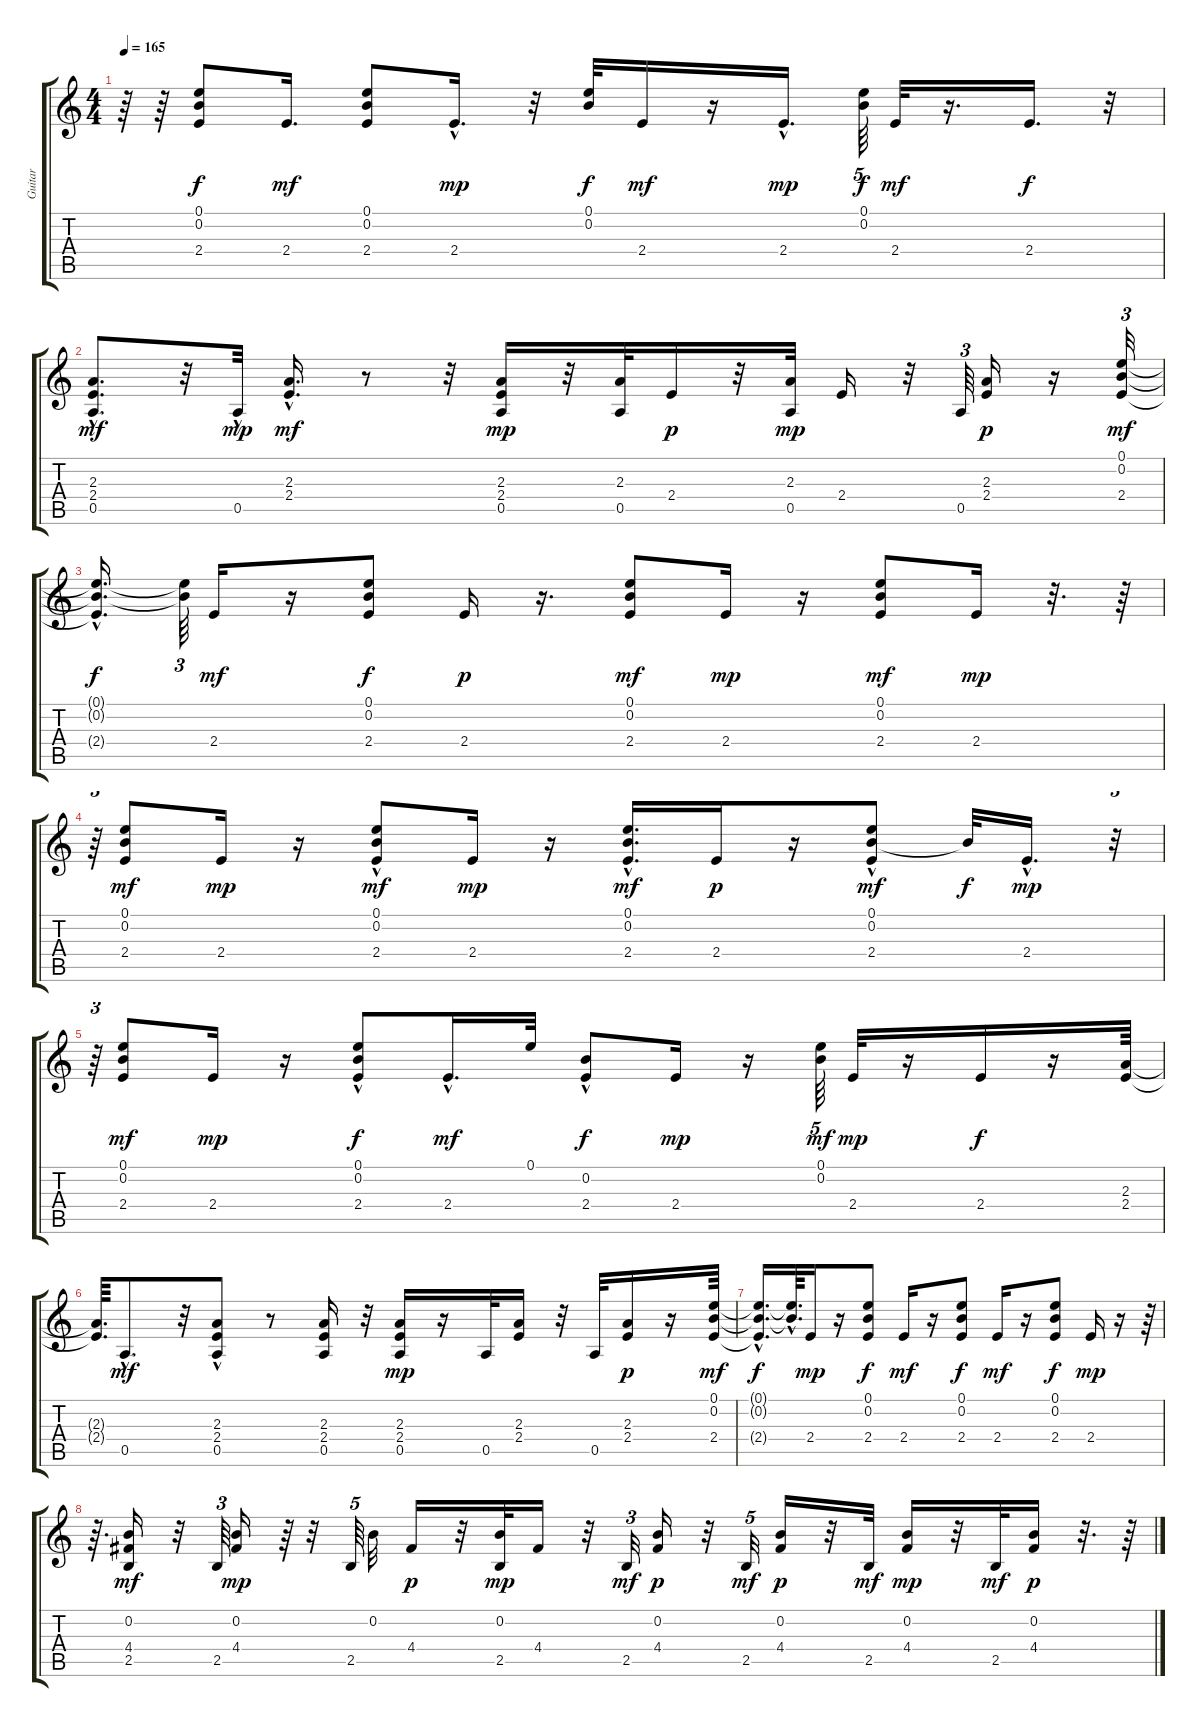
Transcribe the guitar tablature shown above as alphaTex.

\track ("Guitar" "Guitar") {instrument distortionguitar}
\staff {score tabs}
\tuning (E4 B3 G3 D3 A2 E2) {hide}
\ts (4 4)
\tempo 165
\clef g2
\ks c
r.64{dy mp} r.64 (0.1 0.2 2.4).8{dy f} 2.4.16{d dy mf} (0.1 0.2 2.4).8 2.4{hac}.16{d dy mp} r.32 (0.1 0.2).32{dy f} 2.4.16{dy mf} r.16 2.4{hac}.16{d dy mp} (0.1 0.2).64{tu (5 4) dy f} 2.4.32{dy mf} r.16{d} 2.4.16{d dy f} r.32 |
(2.3{hac} 2.4{hac} 0.5{hac}).8{d dy mf} r.32 0.5{hac}.32{dy mp} (2.3 2.4{hac}).16{d dy mf} r.8 r.32 (2.3 2.4 0.5).16{dy mp} r.32 (2.3 0.5).32 2.4.16{dy p} r.32 (2.3 0.5).32{dy mp} 2.4.16 r.32 0.5.64{tu (3 2)} (2.3 2.4).16{dy p} r.16 (0.1 0.2 2.4).32{tu (3 2) dy mf} |
(0.1{hac t} 0.2{hac t} 2.4{t}).16{d dy f} (0.1{t} 0.2{t}).64{tu (3 2)} 2.4.16{dy mf} r.16 (0.1 0.2 2.4).8{dy f} 2.4.16{dy p} r.16{d} (0.1 0.2 2.4).8{dy mf} 2.4.16{dy mp} r.16 (0.1 0.2 2.4).8{dy mf} 2.4.16{dy mp} r.32{d} r.64 |
r.64{tu (3 2)} (0.1 0.2 2.4).8{dy mf} 2.4.16{dy mp} r.16 (0.1 0.2 2.4{hac}).8{dy mf} 2.4.16{dy mp} r.16 (0.1 0.2{hac} 2.4).16{d dy mf} 2.4.16{dy p} r.16 (0.1 0.2 2.4{hac}).8{dy mf} 0.2{t}.32{dy f} 2.4{hac}.16{d dy mp} r.32{tu (3 2)} |
r.64{tu (3 2)} (0.1 0.2 2.4).8{dy mf} 2.4.16{dy mp} r.16 (0.1 0.2 2.4{hac}).8{dy f} 2.4{hac}.16{d dy mf} 0.1.32 (0.2 2.4{hac}).8{dy f} 2.4.16{dy mp} r.16 (0.1 0.2).64{tu (5 4) dy mf} 2.4.32{dy mp} r.16 2.4.16{dy f} r.16 (2.3 2.4).64 |
(2.3{t} 2.4{t}).64{d} 0.5{hac}.8{d dy mf} r.32 (2.3 2.4 0.5{hac}).8 r.8 (2.3 2.4 0.5).16 r.32 (2.3 2.4 0.5).16{dy mp} r.16 0.5.32 (2.3 2.4).16 r.32 0.5.32 (2.3 2.4).16{dy p} r.16 (0.1 0.2 2.4).64{dy mf} |
(0.1{hac t} 0.2{hac t} 2.4{hac t}).16{d dy f} (0.1{hac t} 0.2{hac t}).64{d} 2.4.16{dy mp} r.16 (0.1 0.2 2.4).8{dy f} 2.4.16{dy mf} r.16 (0.1 0.2 2.4).8{dy f} 2.4.16{dy mf} r.16 (0.1 0.2 2.4).8{dy f} 2.4.16{dy mp} r.16 r.64 |
r.64{d} (0.2 4.4 2.5).16{dy mf} r.32 2.5.64{tu (3 2)} (0.2 4.4).16{dy mp} r.64 r.32 2.5.64{tu (5 4)} 0.2.32 4.4.16{dy p} r.32 (0.2 2.5).32{dy mp} 4.4.16 r.32 2.5.32{tu (3 2) dy mf} (0.2 4.4).16{dy p} r.32 2.5.32{tu (5 4) dy mf} (0.2 4.4).16{dy p} r.32 2.5.32{dy mf} (0.2 4.4).16{dy mp} r.32 2.5.32{dy mf} (0.2 4.4).16{dy p} r.32{d} r.64
